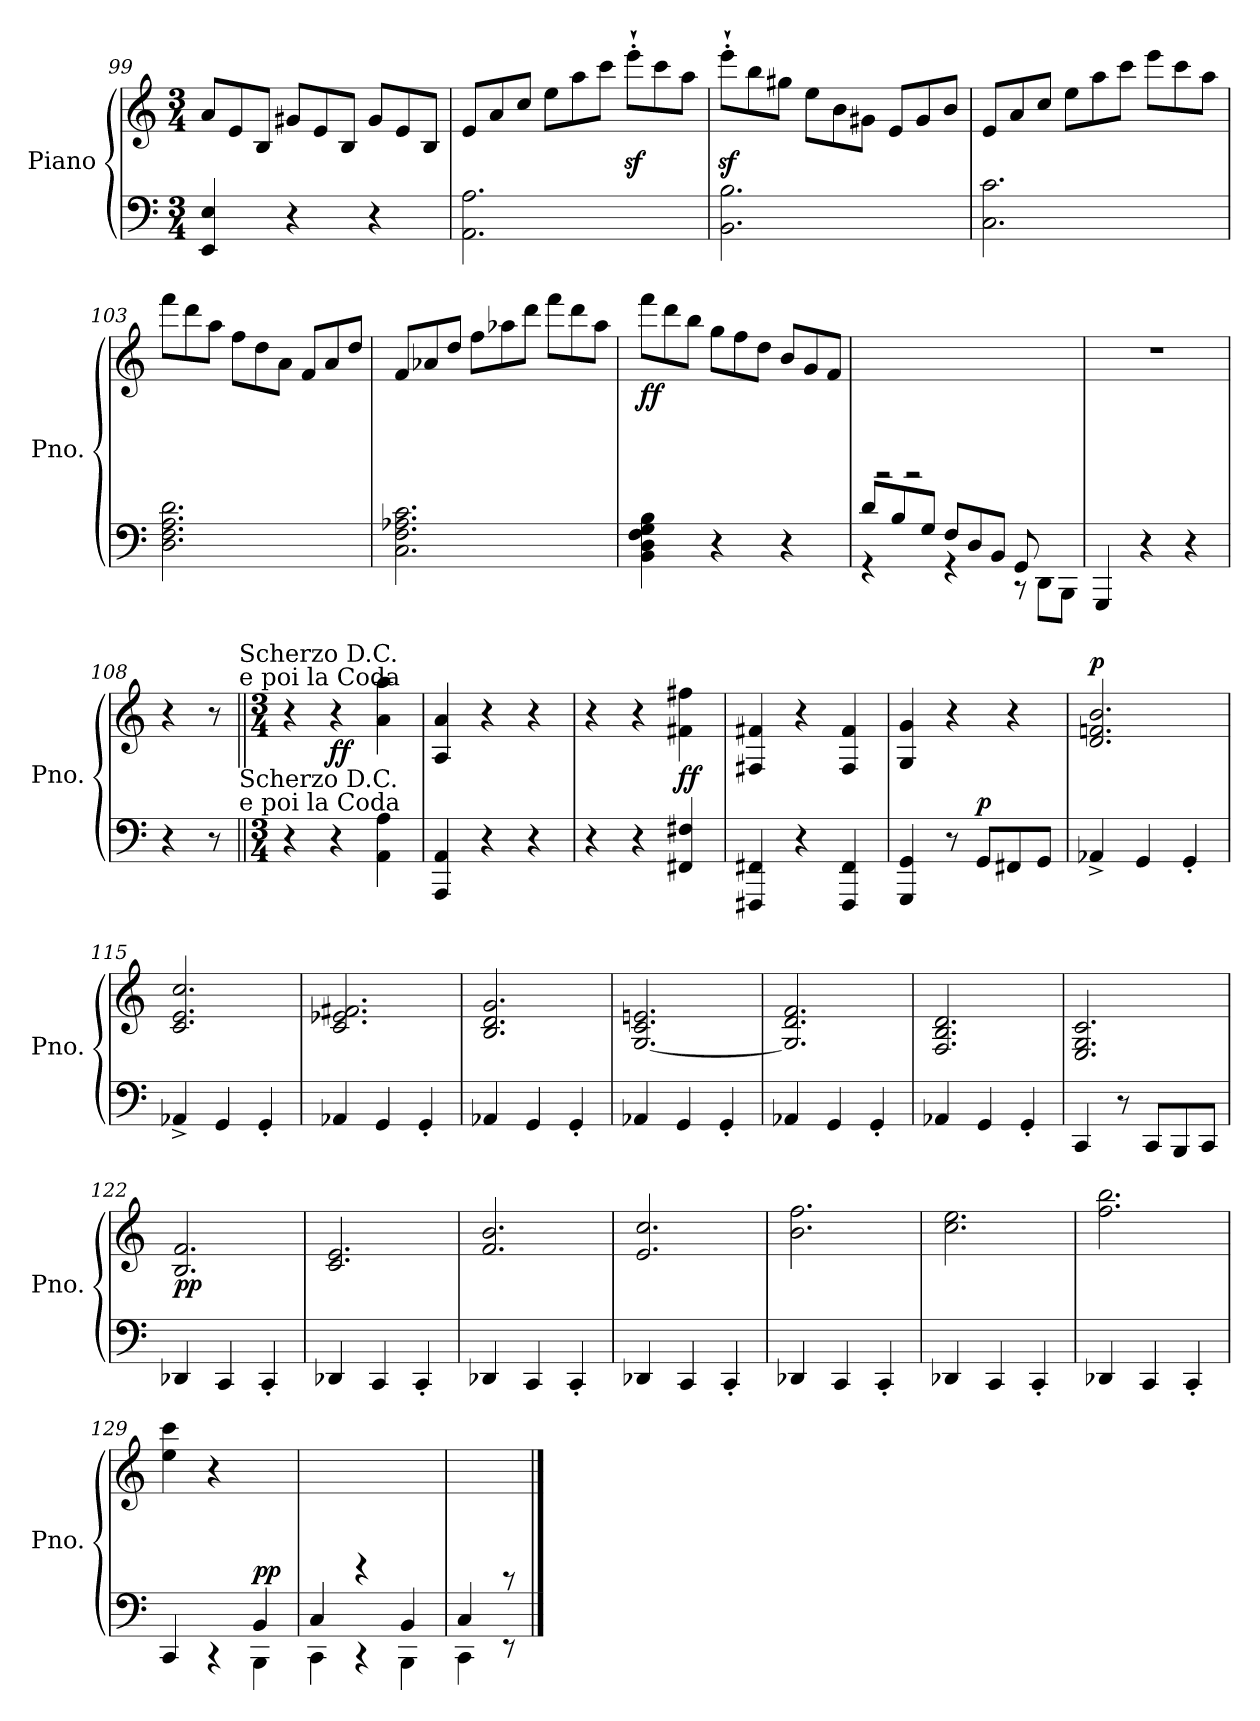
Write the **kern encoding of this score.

**kern	**kern	**dynam
*part1	*part1	*part1
*staff2	*staff1	*staff1/2
*I"Piano	*	*
*I'Pno.	*	*
*clefF4	*clefG2	*
*k[]	*k[]	*
*C:	*C:	*
*M3/4	*M3/4	*
*	*Xtuplet	*
=99	=99	=99
4EE/ 4E/	12a/L	.
.	12e/	.
.	12B/J	.
4r	12g#X/L	.
.	12e/	.
.	12B/J	.
4r	12g#/L	.
.	12e/	.
.	12B/J	.
=100	=100	=100
2.AA\ 2.A\	12e/L	.
.	12a/	.
.	12cc/J	.
.	12ee\L	.
.	12aa\	.
.	12ccc\J	.
.	12eeez<`'\L	.
.	12ccc\	.
.	12aa\J	.
!!LO:LB:g=z
=101	=101	=101
2.BB\ 2.B\	12eeez<`'\L	.
.	12bb\	.
.	12gg#X\J	.
.	12ee\L	.
.	12b\	.
.	12g#X\J	.
.	12e/L	.
.	12g#/	.
.	12b/J	.
=102	=102	=102
2.C\ 2.c\	12e/L	.
.	12a/	.
.	12cc/J	.
.	12ee\L	.
.	12aa\	.
.	12ccc\J	.
.	12eee\L	.
.	12ccc\	.
.	12aa\J	.
=103	=103	=103
2.D\ 2.F\ 2.A\ 2.d\	12fff\L	.
.	12ddd\	.
.	12aa\J	.
.	12ff\L	.
.	12dd\	.
.	12a\J	.
.	12f/L	.
.	12a/	.
.	12dd/J	.
=104	=104	=104
2.C\ 2.F\ 2.A-X\ 2.c\	12f/L	.
.	12a-X/	.
.	12dd/J	.
.	12ff\L	.
.	12aa-X\	.
.	12ddd\J	.
.	12fff\L	.
.	12ddd\	.
.	12aa-\J	.
!!LO:LB:g=z
=105	=105	=105
!	!	!LO:DY:b
4BB\ 4D\ 4F\ 4G\ 4B\	12fff\L	ff
.	12ddd\	.
.	12bb\J	.
4r	12gg\L	.
.	12ff\	.
.	12dd\J	.
4r	12b/L	.
.	12g/	.
.	12f/J	.
=106	=106	=106
*Xtuplet	*	*
*^	*	*
12d/L	4rGG	12%7ryy	.
12B/	.	.	.
12G/J	.	.	.
12F/L	4rGG	.	.
12D/	.	.	.
12BB/J	.	.	.
12GG/	12rCC	.	.
6ryy	12DD\L	12rAAA	.
.	12BBB\J	12rAAA	.
*v	*v	*	*
=107	=107	=107
4GGG/	2.r	.
4r	.	.
4r	.	.
=108	=108	=108
4r	4r	.
8r	8r	.
!	!LO:TX:a:t=Scherzo D.C.\ne poi la Coda	!
!LO:TX:a:t=Scherzo D.C.\ne poi la Coda	!	!
!!LO:PB:g=z
=109||	=109||	=109||
*M3/4	*M3/4	*
4r	4r	.
!	!	!LO:DY:b
4r	4r	ff
4AA\ 4A\	4a\ 4aa\	.
=110	=110	=110
4AAA/ 4AA/	4A/ 4a/	.
4r	4r	.
4r	4r	.
=111	=111	=111
4r	4r	.
4r	4r	.
!	!	!LO:DY:b
4FF#X/ 4F#X/	4f#X\ 4ff#X\	ff
=112	=112	=112
4FFF#X/ 4FF#X/	4F#X/ 4f#X/	.
4r	4r	.
4FFF#/ 4FF#/	4F#/ 4f#/	.
=113	=113	=113
4GGG/ 4GG/	4G/ 4g/	.
8r	4r	.
!	!	!LO:DY:a=2
8GG/L	.	p
8FF#X/	4r	.
8GG/J	.	.
=114	=114	=114
!	!	!LO:DY:a
4AA-X^/	2.d/ 2.fn/ 2.b/	p
4GG/	.	.
4GG'/	.	.
=115	=115	=115
4AA-X^/	2.c/ 2.e/ 2.cc/	.
4GG/	.	.
4GG'/	.	.
=116	=116	=116
4AA-X/	2.c/ 2.e-X/ 2.f#X/	.
4GG/	.	.
4GG'/	.	.
=117	=117	=117
4AA-X/	2.B/ 2.d/ 2.g/	.
4GG/	.	.
4GG'/	.	.
!!LO:LB:g=z
=118	=118	=118
4AA-X/	[2.G/ 2.c/ 2.en/	.
4GG/	.	.
4GG'/	.	.
=119	=119	=119
4AA-X/	2.G/] 2.d/ 2.f/	.
4GG/	.	.
4GG'/	.	.
=120	=120	=120
4AA-X/	2.F/ 2.B/ 2.d/	.
4GG/	.	.
4GG'/	.	.
=121	=121	=121
4CC/	2.E/ 2.G/ 2.c/	.
8r	.	.
8CC/L	.	.
8BBB/	.	.
8CC/J	.	.
=122	=122	=122
!	!	!LO:DY:b
4DD-X/	2.B/ 2.f/	pp
4CC/	.	.
4CC'/	.	.
=123	=123	=123
4DD-X/	2.c/ 2.e/	.
4CC/	.	.
4CC'/	.	.
=124	=124	=124
4DD-X/	2.f/ 2.b/	.
4CC/	.	.
4CC'/	.	.
=125	=125	=125
4DD-X/	2.e/ 2.cc/	.
4CC/	.	.
4CC'/	.	.
=126	=126	=126
4DD-X/	2.b\ 2.ff\	.
4CC/	.	.
4CC'/	.	.
=127	=127	=127
4DD-X/	2.cc\ 2.ee\	.
4CC/	.	.
4CC'/	.	.
!!LO:LB:g=z
=128	=128	=128
4DD-X/	2.ff\ 2.bb\	.
4CC/	.	.
4CC'/	.	.
=129	=129	=129
*^	*	*
2ryy	4CC/	4ee\ 4ccc\	.
.	4rCC	4r	.
!	!	!	!LO:DY:a=2
4BB/	4BBB\	4ryy	pp
=130	=130	=130	=130
4C/	4CC\	4ryy	.
4ryy	4rCC	4rEE	.
4BB/	4BBB\	4ryy	.
=131	=131	=131	=131
4C/	4CC\	4ryy	.
8ryy	8rEE	8rCC	.
*v	*v	*	*
==	==	==
*-	*-	*-
